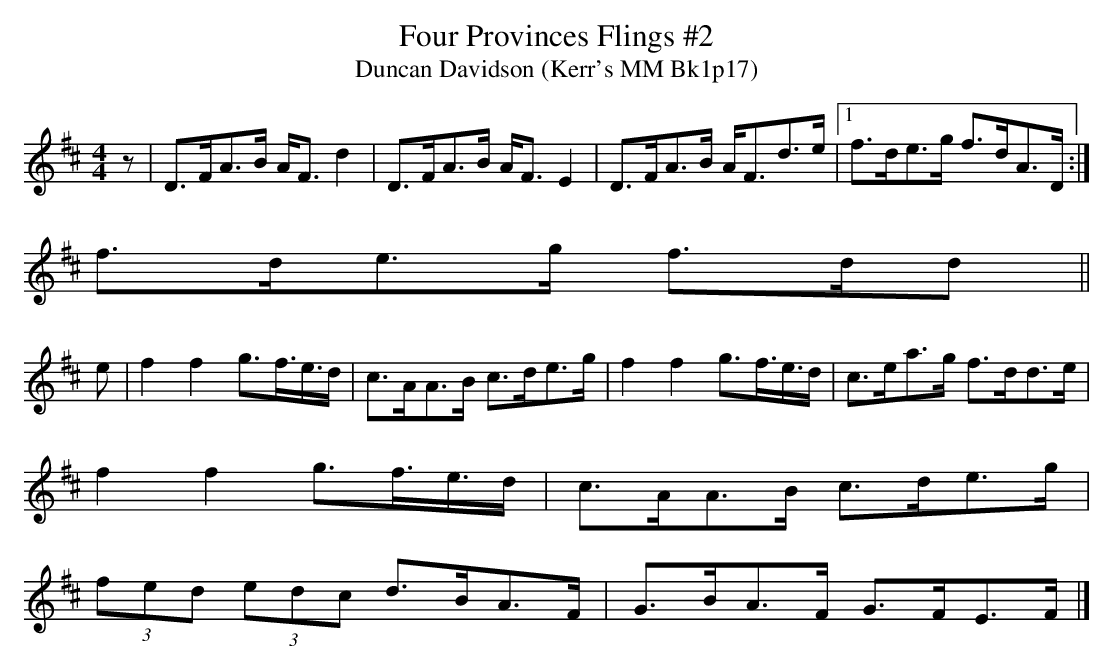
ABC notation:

X:1
T:Four Provinces Flings #2
T:Duncan Davidson (Kerr's MM Bk1p17)
M:4/4
L:1/8
K:D
z | D>FA>B A<F d2 | D>FA>B A<F E2  |\
    D>FA>B A<Fd>e |1 f>de>g f>dA>D :|
                   2 f>de>g f>dd   ||
e | f2 f2 g>f>e>d | c>AA>B c>de>g |\
    f2 f2 g>f>e>d | c>ea>g f>dd>e |
    f2 f2 g>f>e>d | c>AA>B c>de>g |
    (3fed (3edc d>BA>F | G>BA>F G>FE>F |]
